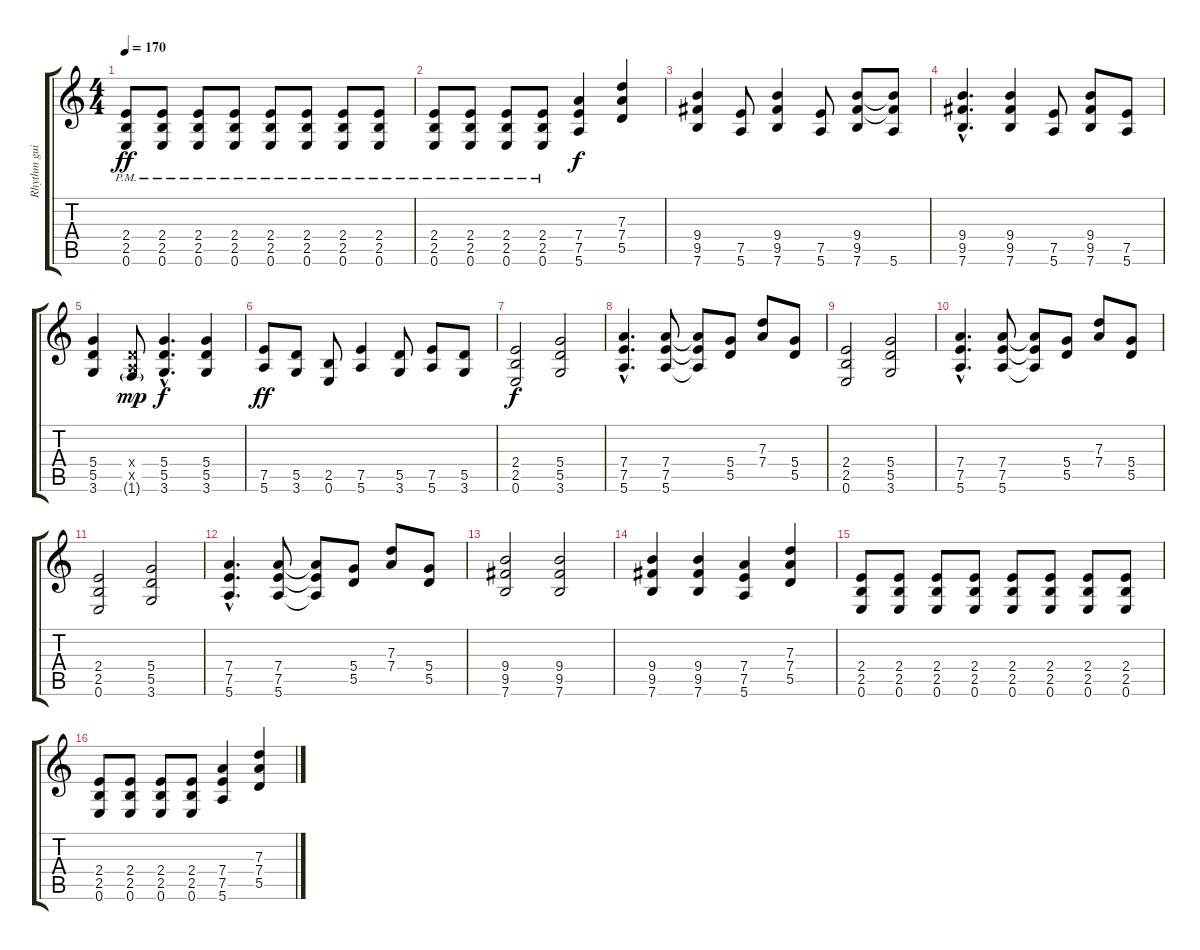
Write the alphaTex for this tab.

\track ("Rhythm guitar" "Rhythm gui") {instrument distortionguitar}
\staff {score tabs}
\tuning (E4 B3 G3 D3 A2 E2) {hide}
\ts (4 4)
\tempo 170
\clef g2
\ks c
(2.4{pm} 2.5{pm} 0.6{pm}).8{dy ff} (2.4{pm} 2.5{pm} 0.6{pm}).8 (2.4{pm} 2.5{pm} 0.6{pm}).8 (2.4{pm} 2.5{pm} 0.6{pm}).8 (2.4{pm} 2.5{pm} 0.6{pm}).8 (2.4{pm} 2.5{pm} 0.6{pm}).8 (2.4{pm} 2.5{pm} 0.6{pm}).8 (2.4{pm} 2.5{pm} 0.6{pm}).8 |
(2.4{pm} 2.5{pm} 0.6{pm}).8 (2.4{pm} 2.5{pm} 0.6{pm}).8 (2.4{pm} 2.5{pm} 0.6{pm}).8 (2.4{pm} 2.5{pm} 0.6{pm}).8 (7.4 7.5 5.6).4{dy f} (7.3 7.4 5.5).4 |
(9.4 9.5 7.6).4 (7.5 5.6).8 (9.4 9.5 7.6).4 (7.5 5.6).8 (9.4 9.5 7.6).8 (9.4{t} 9.5{t} 5.6).8 |
(9.4{hac} 9.5{hac} 7.6{hac}).4{d} (9.4 9.5 7.6).4 (7.5 5.6).8 (9.4 9.5 7.6).8 (7.5 5.6).8 |
(5.4 5.5 3.6).4 (0.4{x} 0.5{x} 1.6{g}).8{dy mp} (5.4{hac} 5.5{hac} 3.6{hac}).4{d dy f} (5.4 5.5 3.6).4 |
(7.5 5.6).8{dy ff} (5.5 3.6).8 (2.5 0.6).8 (7.5 5.6).4 (5.5 3.6).8 (7.5 5.6).8 (5.5 3.6).8 |
(2.4 2.5 0.6).2{dy f} (5.4 5.5 3.6).2 |
(7.4{hac} 7.5{hac} 5.6{hac}).4{d} (7.4 7.5 5.6).8 (7.4{t} 7.5{t} 5.6{t}).8 (5.4 5.5).8 (7.3 7.4).8 (5.4 5.5).8 |
(2.4 2.5 0.6).2 (5.4 5.5 3.6).2 |
(7.4{hac} 7.5{hac} 5.6{hac}).4{d} (7.4 7.5 5.6).8 (7.4{t} 7.5{t} 5.6{t}).8 (5.4 5.5).8 (7.3 7.4).8 (5.4 5.5).8 |
(2.4 2.5 0.6).2 (5.4 5.5 3.6).2 |
(7.4{hac} 7.5{hac} 5.6{hac}).4{d} (7.4 7.5 5.6).8 (7.4{t} 7.5{t} 5.6{t}).8 (5.4 5.5).8 (7.3 7.4).8 (5.4 5.5).8 |
(9.4 9.5 7.6).2 (9.4 9.5 7.6).2 |
(9.4 9.5 7.6).4 (9.4 9.5 7.6).4 (7.4 7.5 5.6).4 (7.3 7.4 5.5).4 |
(2.4 2.5 0.6).8{volume 12 instrument lead5charang} (2.4 2.5 0.6).8 (2.4 2.5 0.6).8 (2.4 2.5 0.6).8 (2.4 2.5 0.6).8 (2.4 2.5 0.6).8 (2.4 2.5 0.6).8 (2.4 2.5 0.6).8 |
(2.4 2.5 0.6).8 (2.4 2.5 0.6).8 (2.4 2.5 0.6).8 (2.4 2.5 0.6).8 (7.4 7.5 5.6).4 (7.3 7.4 5.5).4
